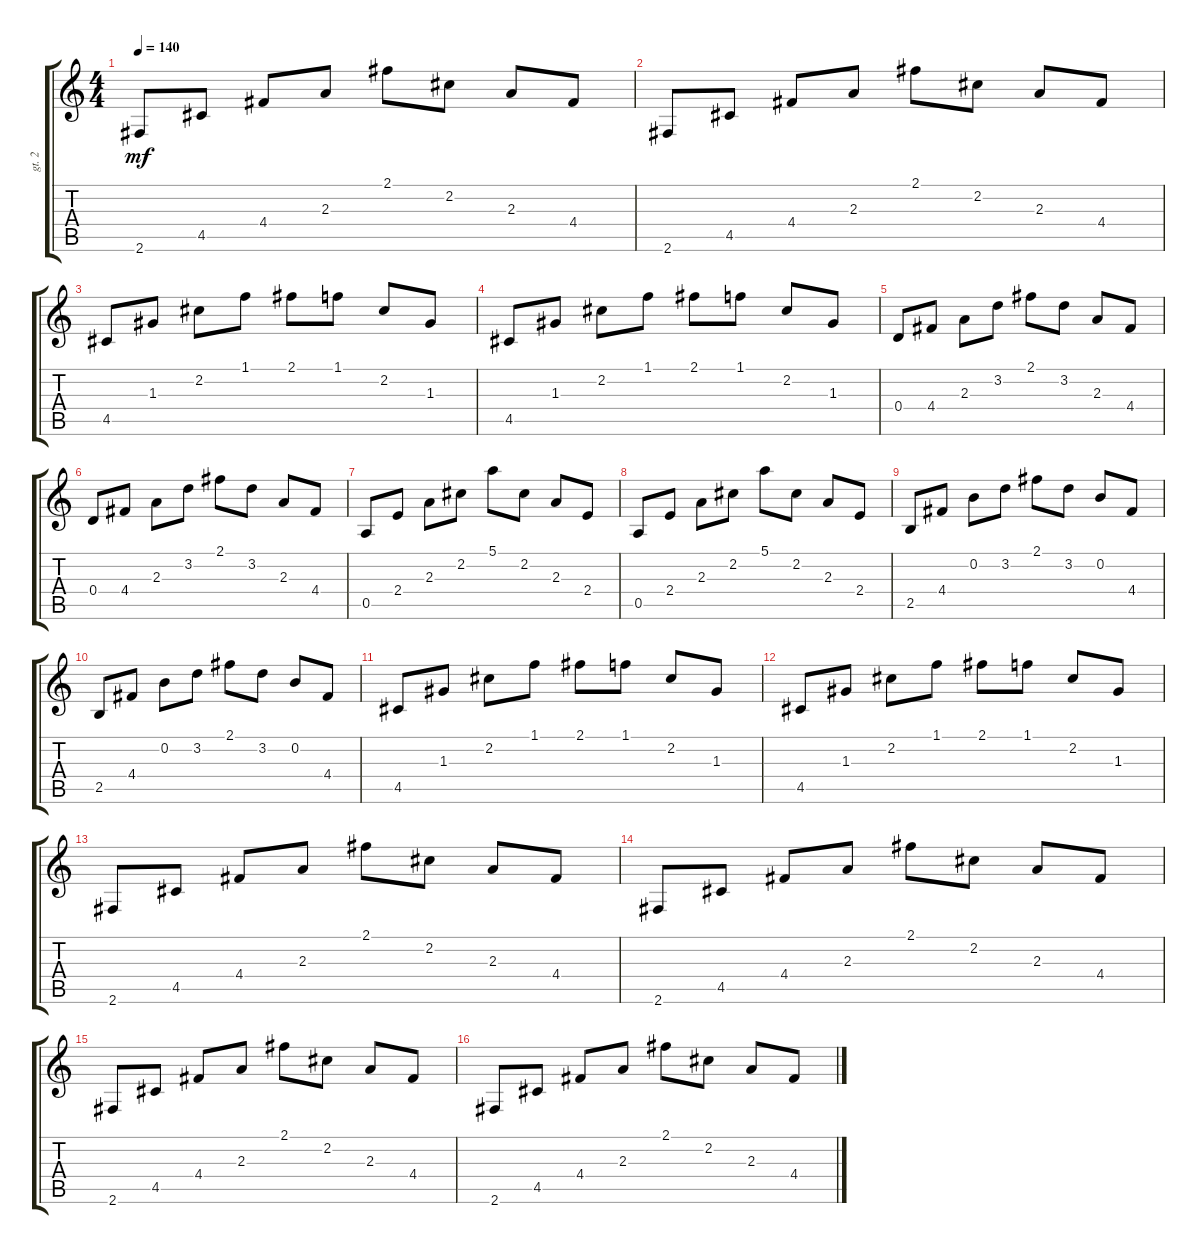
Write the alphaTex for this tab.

\track ("gt. 2" "gt. 2") {instrument acousticguitarsteel}
\staff {score tabs}
\tuning (E4 B3 G3 D3 A2 E2) {hide}
\ts (4 4)
\tempo 140
\clef g2
\ks c
2.6.8{dy mf} 4.5.8 4.4.8 2.3.8 2.1.8 2.2.8 2.3.8 4.4.8 |
2.6.8 4.5.8 4.4.8 2.3.8 2.1.8 2.2.8 2.3.8 4.4.8 |
4.5.8 1.3.8 2.2.8 1.1.8 2.1.8 1.1.8 2.2.8 1.3.8 |
4.5.8 1.3.8 2.2.8 1.1.8 2.1.8 1.1.8 2.2.8 1.3.8 |
0.4.8 4.4.8 2.3.8 3.2.8 2.1.8 3.2.8 2.3.8 4.4.8 |
0.4.8 4.4.8 2.3.8 3.2.8 2.1.8 3.2.8 2.3.8 4.4.8 |
0.5.8 2.4.8 2.3.8 2.2.8 5.1.8 2.2.8 2.3.8 2.4.8 |
0.5.8 2.4.8 2.3.8 2.2.8 5.1.8 2.2.8 2.3.8 2.4.8 |
2.5.8 4.4.8 0.2.8 3.2.8 2.1.8 3.2.8 0.2.8 4.4.8 |
2.5.8 4.4.8 0.2.8 3.2.8 2.1.8 3.2.8 0.2.8 4.4.8 |
4.5.8 1.3.8 2.2.8 1.1.8 2.1.8 1.1.8 2.2.8 1.3.8 |
4.5.8 1.3.8 2.2.8 1.1.8 2.1.8 1.1.8 2.2.8 1.3.8 |
2.6.8 4.5.8 4.4.8 2.3.8 2.1.8 2.2.8 2.3.8 4.4.8 |
2.6.8 4.5.8 4.4.8 2.3.8 2.1.8 2.2.8 2.3.8 4.4.8 |
2.6.8 4.5.8 4.4.8 2.3.8 2.1.8 2.2.8 2.3.8 4.4.8 |
2.6.8 4.5.8 4.4.8 2.3.8 2.1.8 2.2.8 2.3.8 4.4.8
